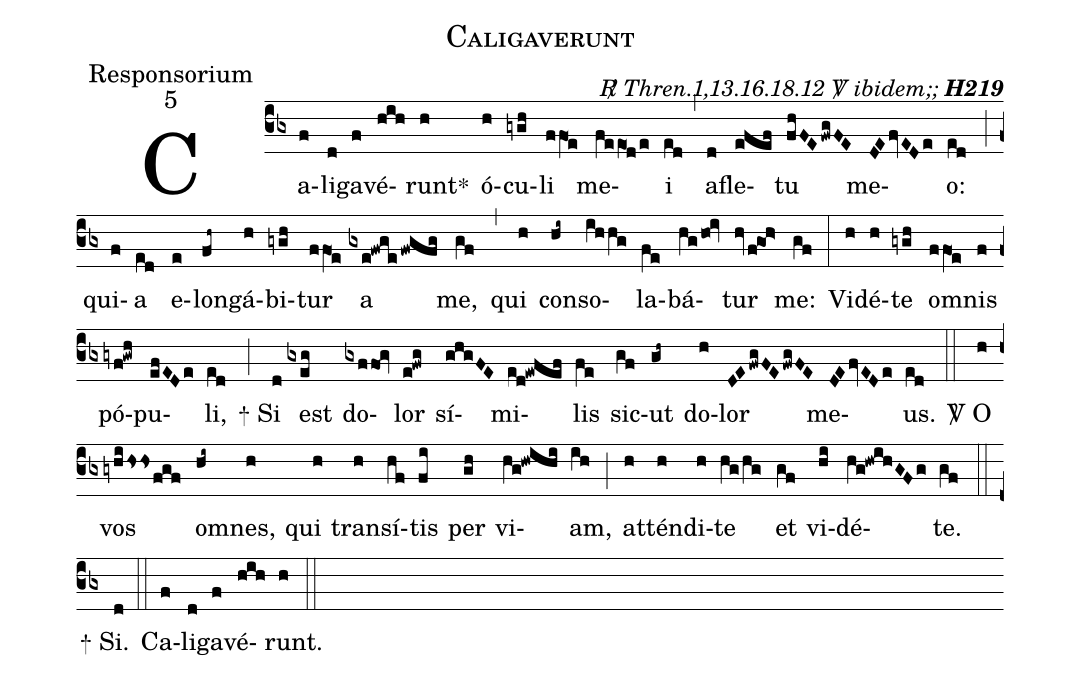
name:Caligaverunt;
office-part:Responsorium;
mode:5;
commentary:{\itshape\mdseries \Rbar\  Thren.1,13.16.18.12 \Vbar\ ibidem;;\/} {\bfseries H219};
%%
(cb3) Ca(f)li(d)ga(f)vé(hih)runt<sp>*</sp>(h) ó(h)cu(gygh)li(ffO1e) me(feeO1d/e)i(ed) (,)
a(d)fle(efef)tu(fhFEfwgFE) me(DEfvEDe)o:(ed) (;)
qui(f)a(ed) e(e)lon(fh~)gá(h)bi(gygh)tur(ffO1e) a(gxe!fwge/fwgfg) me,(gf) (,)
qui(h) con(hi~)so(ih/hg)la(fe)bá(hg/ho0!iv)tur(hvf!go1h>) me:(gf) (:)
Vi(h)dé(h)te(gygh) o(ffO1e)mnis(f) pó(gyf!gwh)pu(efEDe)li,(ed) (;)
<sp>+</sp> Si(d) est(gxeg) do(gxffo1!gv)lor(e!fwg) sí(ghgFE)mi(ed!ewfef)lis(fe) sic(gf)ut(gh~) do(h)lor(DEfwgFEfwgFE) me(DEfvEDe)us.(ed) (::)
<sp>V/</sp> O(h) vos(gyhihssfgf) om(hi~)nes,(h) qui(h) tran(h)sí(hf)tis(fi) per(gh) vi(hg!hwihi)am,(ih) (;)
at(h)tén(h)di(h)te(hg/hg) et(gf) vi(hi)dé(hg!hwihGFg)te.(gf) (::)
<sp>+</sp> Si.(d) (::)
Ca(f)li(d)ga(f)vé(hih)runt.(h) (::)
